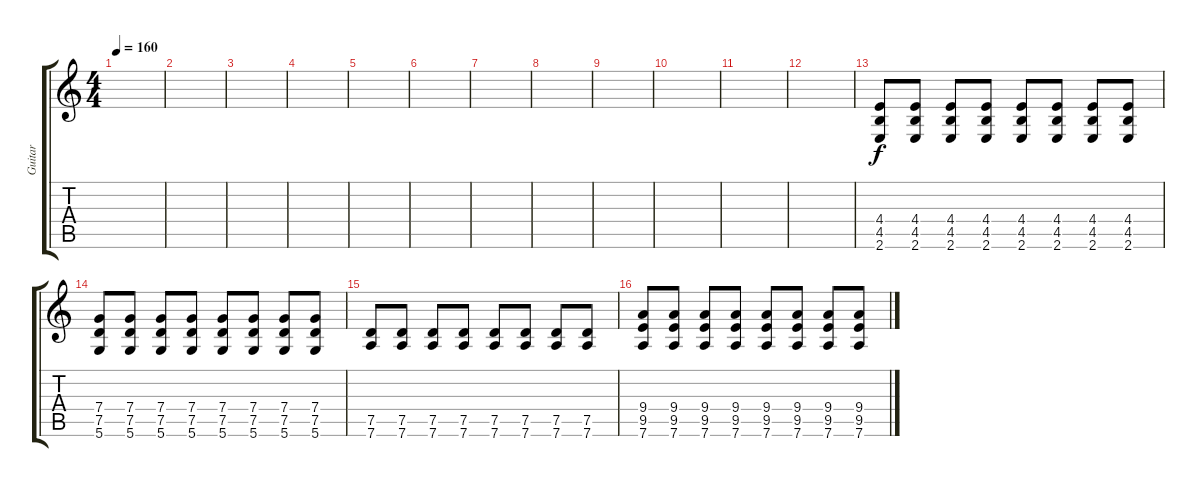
\track ("Guitar" "Guitar") {instrument distortionguitar}
\staff {score tabs}
\tuning (D4 A3 F3 C3 G2 D2) {hide}
\ts (4 4)
\tempo 160
\clef g2
\ks c
|
|
|
|
|
|
|
|
|
|
|
|
(4.4 4.5 2.6).8 (4.4 4.5 2.6).8 (4.4 4.5 2.6).8 (4.4 4.5 2.6).8 (4.4 4.5 2.6).8 (4.4 4.5 2.6).8 (4.4 4.5 2.6).8 (4.4 4.5 2.6).8 |
(7.4 7.5 5.6).8 (7.4 7.5 5.6).8 (7.4 7.5 5.6).8 (7.4 7.5 5.6).8 (7.4 7.5 5.6).8 (7.4 7.5 5.6).8 (7.4 7.5 5.6).8 (7.4 7.5 5.6).8 |
(7.5 7.6).8 (7.5 7.6).8 (7.5 7.6).8 (7.5 7.6).8 (7.5 7.6).8 (7.5 7.6).8 (7.5 7.6).8 (7.5 7.6).8 |
(9.4 9.5 7.6).8 (9.4 9.5 7.6).8 (9.4 9.5 7.6).8 (9.4 9.5 7.6).8 (9.4 9.5 7.6).8 (9.4 9.5 7.6).8 (9.4 9.5 7.6).8 (9.4 9.5 7.6).8
